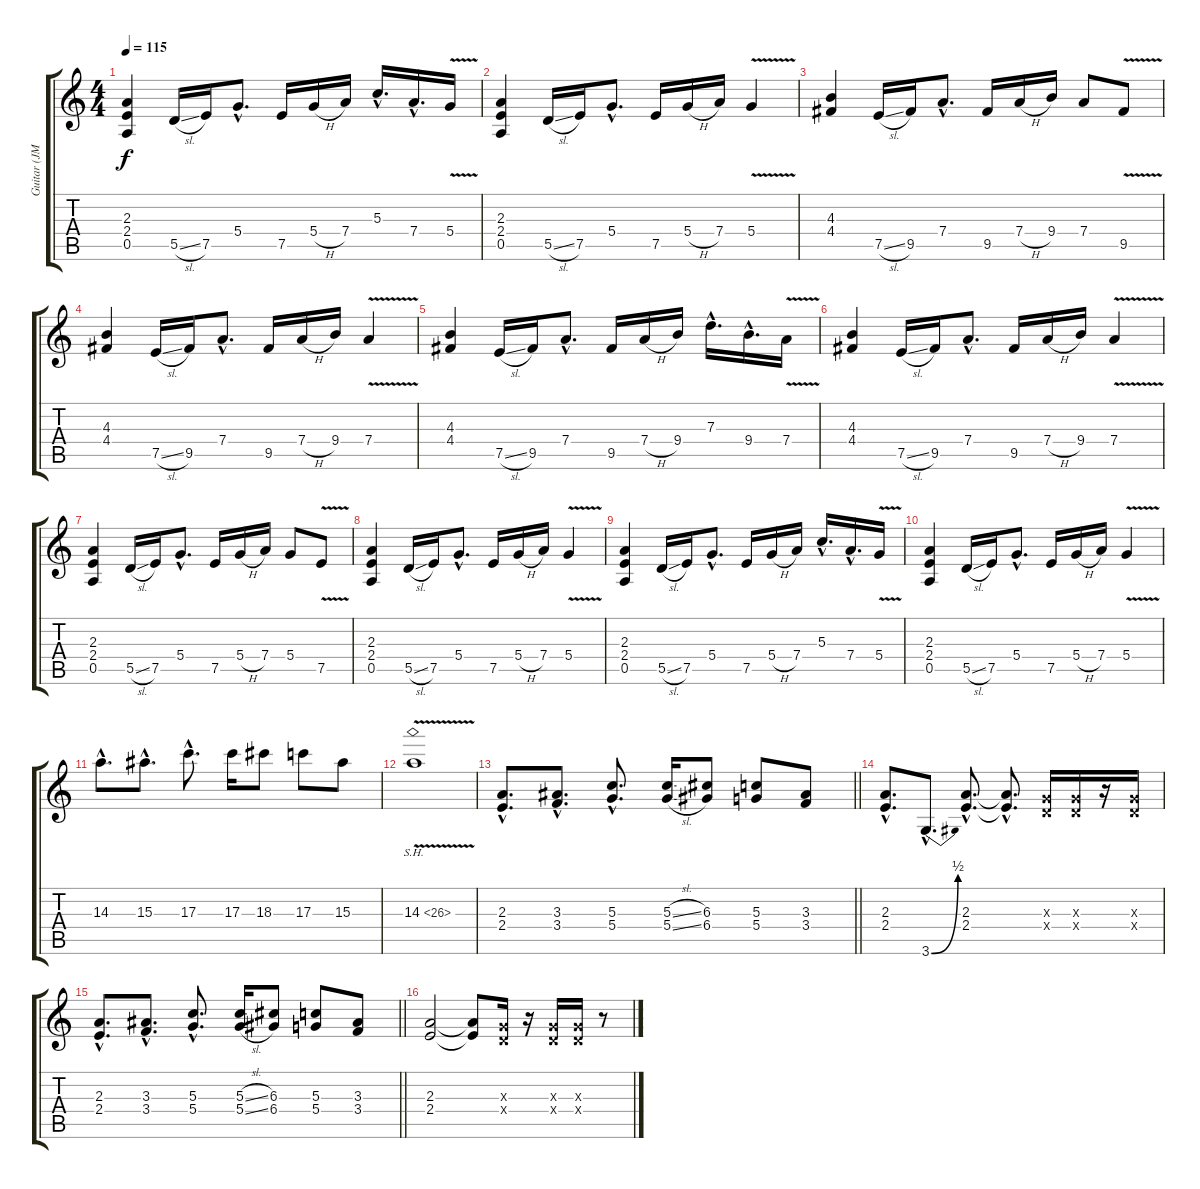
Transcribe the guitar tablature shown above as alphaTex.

\track ("Guitar (JM)" "Guitar (JM") {instrument overdrivenguitar}
\staff {score tabs}
\tuning (E4 B3 G3 D3 A2 E2) {hide}
\ts (4 4)
\tempo 115
\clef g2
\ks c
(2.3 2.4 0.5).4{dy f} 5.5{sl}.16 7.5.16 5.4{hac}.8{d} 7.5.16 5.4{h}.16 7.4.16 5.3{hac}.16{d} 7.4{hac}.16{d} 5.4{v}.16 |
(2.3 2.4 0.5).4 5.5{sl}.16 7.5.16 5.4{hac}.8{d} 7.5.16 5.4{h}.16 7.4.16 5.4{v}.4 |
(4.3 4.4).4 7.5{sl}.16 9.5.16 7.4{hac}.8{d} 9.5.16 7.4{h}.16 9.4.16 7.4.8 9.5{v}.8 |
(4.3 4.4).4 7.5{sl}.16 9.5.16 7.4{hac}.8{d} 9.5.16 7.4{h}.16 9.4.16 7.4{v}.4 |
(4.3 4.4).4 7.5{sl}.16 9.5.16 7.4{hac}.8{d} 9.5.16 7.4{h}.16 9.4.16 7.3{hac}.16{d} 9.4{hac}.16{d} 7.4{v}.16 |
(4.3 4.4).4 7.5{sl}.16 9.5.16 7.4{hac}.8{d} 9.5.16 7.4{h}.16 9.4.16 7.4{v}.4 |
(2.3 2.4 0.5).4 5.5{sl}.16 7.5.16 5.4{hac}.8{d} 7.5.16 5.4{h}.16 7.4.16 5.4.8 7.5{v}.8 |
(2.3 2.4 0.5).4 5.5{sl}.16 7.5.16 5.4{hac}.8{d} 7.5.16 5.4{h}.16 7.4.16 5.4{v}.4 |
(2.3 2.4 0.5).4 5.5{sl}.16 7.5.16 5.4{hac}.8{d} 7.5.16 5.4{h}.16 7.4.16 5.3{hac}.16{d} 7.4{hac}.16{d} 5.4{v}.16 |
(2.3 2.4 0.5).4 5.5{sl}.16 7.5.16 5.4{hac}.8{d} 7.5.16 5.4{h}.16 7.4.16 5.4{v}.4 |
14.3{hac}.8{d} 15.3{hac}.8{d} 17.3{hac}.8{d} 17.3.16 18.3.8 17.3.8 15.3.8 |
14.3{sh 12 v}.1 |
\barLineRight lightlight
(2.3{hac} 2.4{hac}).8{d} (3.3{hac} 3.4{hac}).8{d} (5.3{hac} 5.4{hac}).8{d} (5.3{sl} 5.4{sl}).16 (6.3 6.4).8 (5.3 5.4).8 (3.3 3.4).8 |
(2.3{hac} 2.4{hac}).8{d} 3.6{be (bend 0 0 60 2) hac}.8{d} (2.3{hac} 2.4{hac}).8{d} (2.3{hac t} 2.4{hac t}).8{d} (0.3{x} 0.4{x}).16 (0.3{x} 0.4{x}).16 r.16 (0.3{x} 0.4{x}).16 |
\barLineRight lightlight
(2.3{hac} 2.4{hac}).8{d} (3.3{hac} 3.4{hac}).8{d} (5.3{hac} 5.4{hac}).8{d} (5.3{sl} 5.4{sl}).16 (6.3 6.4).8 (5.3 5.4).8 (3.3 3.4).8 |
(2.3 2.4).2 (2.3{t} 2.4{t}).8 (0.3{x} 0.4{x}).16 r.16 (0.3{x} 0.4{x}).16 (0.3{x} 0.4{x}).16 r.8
